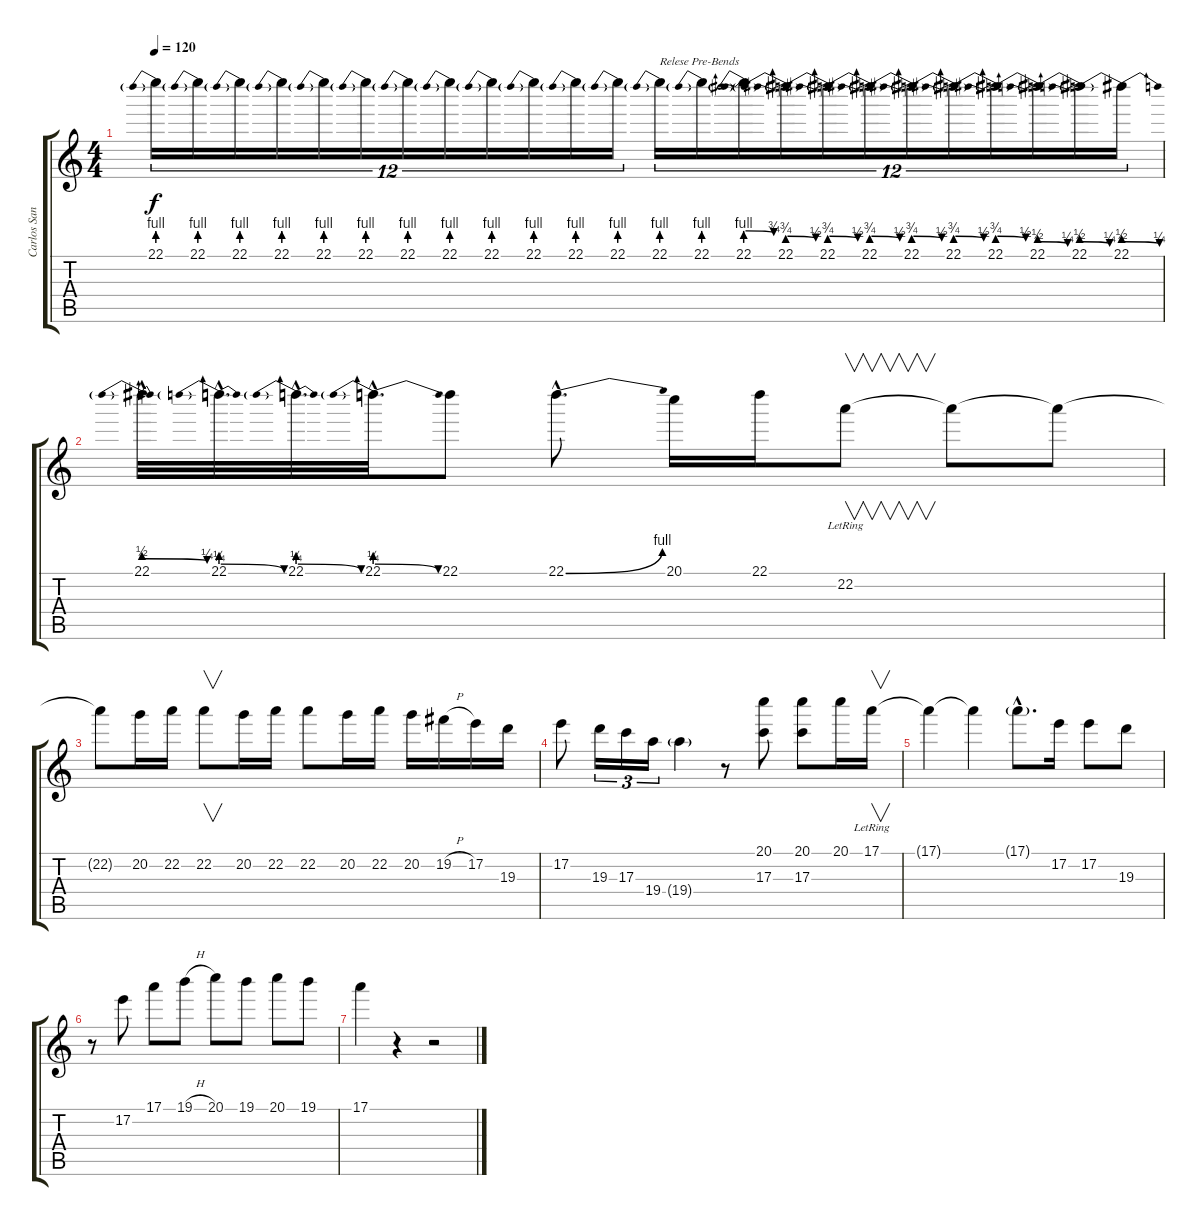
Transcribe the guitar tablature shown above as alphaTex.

\track ("Carlos Santana" "Carlos San") {instrument overdrivenguitar}
\staff {score tabs}
\tuning (E4 B3 G3 D3 A2 E2) {hide}
\ts (4 4)
\tempo 120
\clef g2
\ks c
22.1{be (prebend 0 4 60 4)}.16{tu (12 8) dy f volume 9} 22.1{be (prebend 0 4 60 4)}.16{tu (12 8)} 22.1{be (prebend 0 4 60 4)}.16{tu (12 8)} 22.1{be (prebend 0 4 60 4)}.16{tu (12 8)} 22.1{be (prebend 0 4 60 4)}.16{tu (12 8)} 22.1{be (prebend 0 4 60 4)}.16{tu (12 8)} 22.1{be (prebend 0 4 60 4)}.16{tu (12 8)} 22.1{be (prebend 0 4 60 4)}.16{tu (12 8)} 22.1{be (prebend 0 4 60 4)}.16{tu (12 8)} 22.1{be (prebend 0 4 60 4)}.16{tu (12 8)} 22.1{be (prebend 0 4 60 4)}.16{tu (12 8)} 22.1{be (prebend 0 4 60 4)}.16{tu (12 8)} 22.1{be (prebend 0 4 60 4)}.16{tu (12 8) txt "Relese Pre-Bends"} 22.1{be (prebend 0 4 60 4)}.16{tu (12 8)} 22.1{be (prebendrelease 0 4 60 3)}.16{tu (12 8)} 22.1{be (prebendrelease 0 3 60 2)}.16{tu (12 8)} 22.1{be (prebendrelease 0 3 60 2)}.16{tu (12 8)} 22.1{be (prebendrelease 0 3 60 2)}.16{tu (12 8)} 22.1{be (prebendrelease 0 3 60 2)}.16{tu (12 8)} 22.1{be (prebendrelease 0 3 60 2)}.16{tu (12 8)} 22.1{be (prebendrelease 0 3 60 2)}.16{tu (12 8)} 22.1{be (prebendrelease 0 2 60 1)}.16{tu (12 8)} 22.1{be (prebendrelease 0 2 60 1)}.16{tu (12 8)} 22.1{be (prebendrelease 0 2 60 1)}.16{tu (12 8)} |
22.1{be (prebendrelease 0 2 60 1) hac}.32{d} 22.1{be (prebendrelease 0 1 60 0) hac}.32{d} 22.1{be (prebendrelease 0 1 60 0) hac}.32{d} 22.1{be (prebendrelease 0 1 60 0) hac}.32{d} 22.1.8 22.1{be (bend 0 0 60 4) hac}.8{d} 20.1.16 22.1.16 22.2{lr}.8{v} 22.2{t}.8 22.2{t}.8 |
22.2{t}.8{volume 7} 20.2.16 22.2.16 22.2.8{v} 20.2.16 22.2.16 22.2.8 20.2.16 22.2.16 20.2.16 19.2{h}.16 17.2.16 19.3.16 |
17.2.8 19.3.16{tu (3 2)} 17.3.16{tu (3 2)} 19.4.16{tu (3 2)} 19.4{g}.4 r.8 (20.1 17.3).8 (20.1 17.3).8 20.1.16 17.1{lr}.16{v} |
17.1{t}.4{volume 5} 17.1{t}.4 17.1{g hac}.8{d} 17.2.16 17.2.8 19.3.8 |
r.8 17.2.8 17.1.8 19.1{h}.8 20.1.8 19.1.8 20.1.8 19.1.8 |
17.1.4 r.4 r.2
